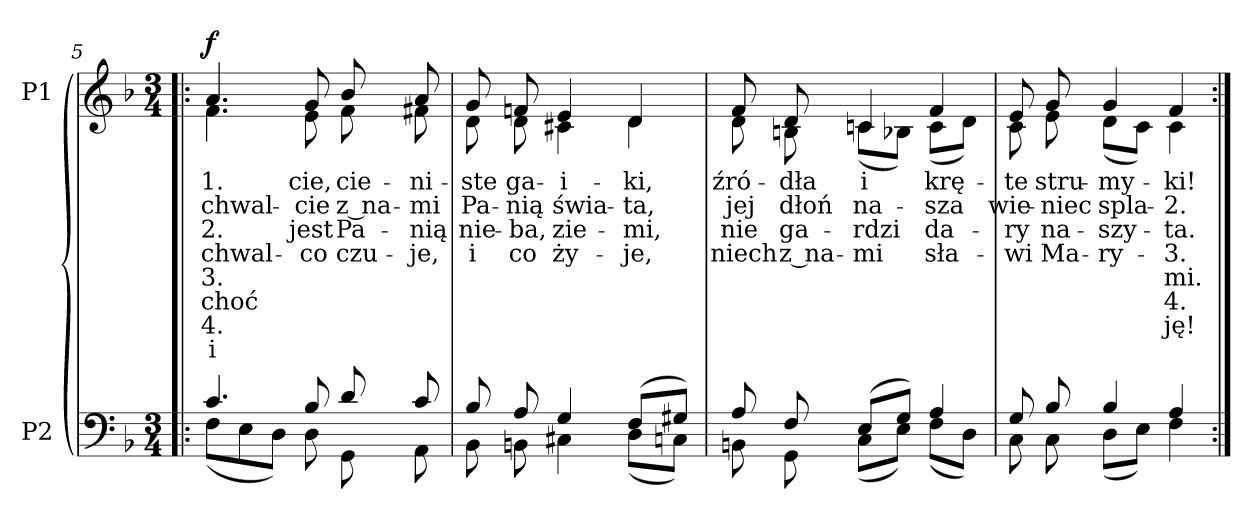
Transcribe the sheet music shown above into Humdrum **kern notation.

**kern	**kern	**text	**text	**text	**text	**text	**text	**text	**text	**dynam
*part2	*part1	*part1	*part1	*part1	*part1	*part1	*part1	*part1	*part1	*part1
*staff2	*staff1	*staff1	*staff1	*staff1	*staff1	*staff1	*staff1	*staff1	*staff1	*staff1
*I"P2	*I"P1	*	*	*	*	*	*	*	*	*
!!LO:LB:g=z
*clefF4	*clefG2	*	*	*	*	*	*	*	*	*
*k[b-]	*k[b-]	*	*	*	*	*	*	*	*	*
*F:	*F:	*	*	*	*	*	*	*	*	*
*M3/4	*M3/4	*	*	*	*	*	*	*	*	*
=5!|:	=5!|:	=5!|:	=5!|:	=5!|:	=5!|:	=5!|:	=5!|:	=5!|:	=5!|:	=5!|:
*^	*	*	*	*	*	*	*	*	*	*
!	!	!	!LO:LY:b:color=#000000	!LO:LY:b:color=#000000	!LO:LY:b:color=#000000	!LO:LY:b:color=#000000	!LO:LY:b:color=#000000	!LO:LY:b:color=#000000	!LO:LY:b:color=#000000	!LO:LY:b:color=#000000	!
*	*	*^	*	*	*	*	*	*	*	*	*
4.ci/	(8Fi\L	4.ai/	4.fi\	1.	chwal-	2.	chwal-	3.	choć	4.	i	f
.	8Ei\	.	.	.	.	.	.	.	.	.	.	.
.	8Di\J)	.	.	.	.	.	.	.	.	.	.	.
!	!	!	!	!LO:LY:b:color=#000000	!LO:LY:b:color=#000000	!LO:LY:b:color=#000000	!LO:LY:b:color=#000000	!	!	!	!	!
8B-i/	8Di\	8gi/	8ei\	-cie,	-cie	jest	co	.	.	.	.	.
!	!	!	!	!LO:LY:b:color=#000000	!LO:LY:b:color=#000000	!LO:LY:b:color=#000000	!LO:LY:b:color=#000000	!	!	!	!	!
8di/	8GGi\	8b-i/	8fi\	cie-	z na-	Pa-	czu-	.	.	.	.	.
!	!	!	!	!LO:LY:b:color=#000000	!LO:LY:b:color=#000000	!LO:LY:b:color=#000000	!LO:LY:b:color=#000000	!	!	!	!	!
8ci/	8AAi\	8ai/	8f#Xi\	-ni-	-mi	-nią	-je,	.	.	.	.	.
=6	=6	=6	=6	=6	=6	=6	=6	=6	=6	=6	=6	=6
!	!	!	!	!LO:LY:b:color=#000000	!LO:LY:b:color=#000000	!LO:LY:b:color=#000000	!LO:LY:b:color=#000000	!	!	!	!	!
8B-i/	8BB-i\	8gi/	8di\	-ste	Pa-	nie-	i	.	.	.	.	.
!	!	!	!	!LO:LY:b:color=#000000	!LO:LY:b:color=#000000	!LO:LY:b:color=#000000	!LO:LY:b:color=#000000	!	!	!	!	!
8Ai/	8BBni\	8fni/	8di\	ga-	-nią	-ba,	co	.	.	.	.	.
!	!	!	!	!LO:LY:b:color=#000000	!LO:LY:b:color=#000000	!LO:LY:b:color=#000000	!LO:LY:b:color=#000000	!	!	!	!	!
4Gi/	4C#Xi\	4ei/	4c#Xi\	-i-	świa-	zie-	ży-	.	.	.	.	.
!	!	!	!	!LO:LY:b:color=#000000	!LO:LY:b:color=#000000	!LO:LY:b:color=#000000	!LO:LY:b:color=#000000	!	!	!	!	!
(8Fi/L	(8Di\L	4di/	4di\	-ki,	-ta,	-mi,	-je,	.	.	.	.	.
8G#Xi/J)	8Cni\J)	.	.	.	.	.	.	.	.	.	.	.
=7	=7	=7	=7	=7	=7	=7	=7	=7	=7	=7	=7	=7
!	!	!	!	!LO:LY:b:color=#000000	!LO:LY:b:color=#000000	!LO:LY:b:color=#000000	!LO:LY:b:color=#000000	!	!	!	!	!
8Ai/	8BBni\	8fi/	8di\	źró-	jej	nie	niech	.	.	.	.	.
!	!	!	!	!LO:LY:b:color=#000000	!LO:LY:b:color=#000000	!LO:LY:b:color=#000000	!LO:LY:b:color=#000000	!	!	!	!	!
8Fi/	8GGi\	8di/	8Bni\	-dła	dłoń	ga-	z na-	.	.	.	.	.
!	!	!	!	!LO:LY:b:color=#000000	!LO:LY:b:color=#000000	!LO:LY:b:color=#000000	!LO:LY:b:color=#000000	!	!	!	!	!
(8Ei/L	(8Ci\L	4cni/	(8ci\L	i	na-	-rdzi	-mi	.	.	.	.	.
8Gi/J)	8Ei\J)	.	8B-Xi\J)	.	.	.	.	.	.	.	.	.
!	!	!	!	!LO:LY:b:color=#000000	!LO:LY:b:color=#000000	!LO:LY:b:color=#000000	!LO:LY:b:color=#000000	!	!	!	!	!
4Ai/	(8Fi\L	4fi/	(8ci\L	krę-	-sza	da-	sła-	.	.	.	.	.
.	8Di\J)	.	8di\J)	.	.	.	.	.	.	.	.	.
=8	=8	=8	=8	=8	=8	=8	=8	=8	=8	=8	=8	=8
!	!	!	!	!LO:LY:b:color=#000000	!LO:LY:b:color=#000000	!LO:LY:b:color=#000000	!LO:LY:b:color=#000000	!	!	!	!	!
8Gi/	8Ci\	8ei/	8ci\	-te	wie-	-ry	-wi	.	.	.	.	.
!	!	!	!	!LO:LY:b:color=#000000	!LO:LY:b:color=#000000	!LO:LY:b:color=#000000	!LO:LY:b:color=#000000	!	!	!	!	!
8B-i/	8Ci\	8gi/	8ei\	stru-	-niec	na-	Ma-	.	.	.	.	.
!	!	!	!	!LO:LY:b:color=#000000	!LO:LY:b:color=#000000	!LO:LY:b:color=#000000	!LO:LY:b:color=#000000	!	!	!	!	!
4B-i/	(8Di\L	4gi/	(8di\L	-my-	spla-	-szy-	-ry-	.	.	.	.	.
.	8Ei\J)	.	8ci\J)	.	.	.	.	.	.	.	.	.
!	!	!	!	!LO:LY:b:color=#000000	!LO:LY:b:color=#000000	!LO:LY:b:color=#000000	!LO:LY:b:color=#000000	!LO:LY:b:color=#000000	!LO:LY:b:color=#000000	!LO:LY:b:color=#000000	!	!
4Ai/	4Fi\	4fi/	4ci\	-ki!	2.	-ta.	3.	-mi.	4.	-ję!	.	.
*v	*v	*	*	*	*	*	*	*	*	*	*	*
*	*v	*v	*	*	*	*	*	*	*	*	*
=:|!	=:|!	=:|!	=:|!	=:|!	=:|!	=:|!	=:|!	=:|!	=:|!	=:|!
*-	*-	*-	*-	*-	*-	*-	*-	*-	*-	*-
